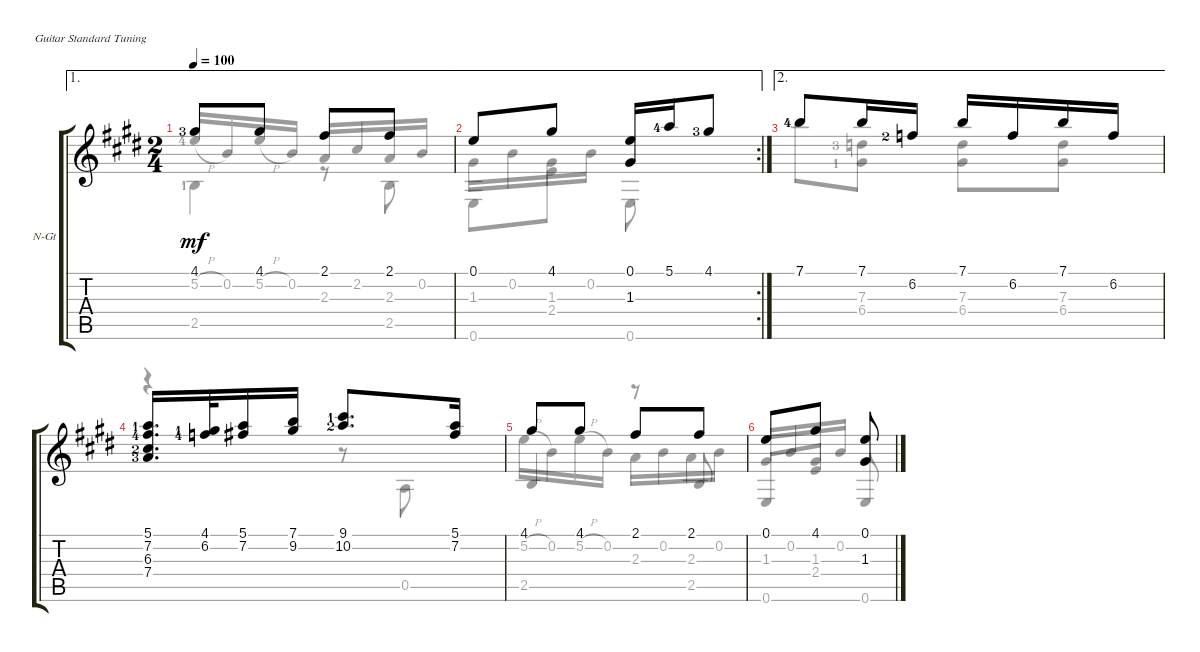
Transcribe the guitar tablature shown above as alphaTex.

\defaultSystemsLayout 4
\bracketExtendMode groupsimilarinstruments
\firstSystemTrackNameOrientation horizontal
\otherSystemsTrackNameOrientation horizontal
\track ("Nylon Guitar" "N-Gt") {instrument acousticguitarnylon}
\staff {score tabs}
\tuning (E4 B3 G3 D3 A2 E2)
\voice
\ae 1
\ts (2 4)
\tempo 100
\clef g2
\ks e
4.1{lf 4}.8{dy mf} 4.1.8 2.1.8 2.1.8 |
\ae 1
\rc 2
0.1.8 4.1.8 (0.1 1.3).16 5.1{lf 5}.16 4.1{lf 4}.8 |
\ae 2
7.1{lf 5}.8 7.1.16 6.2{lf 3}.16 7.1.16 6.2.16 7.1.16 6.2.16 |
(5.1{lf 2} 7.2{lf 5} 6.3{lf 3} 7.4{lf 4}).16{d} (4.1{lf 2} 6.2{lf 5}).32 (7.2 5.1).16 (7.1 9.2).16 (10.2{lf 3} 9.1{lf 2}).8{d} (5.1 7.2).16 |
4.1.8 4.1.8 2.1.8 2.1.8 |
0.1.8 4.1.8 (1.3 0.1).8
\voice
\clef g2
\ottava regular
\simile none
\ks e
5.2{h lf 5}.16{dy mf beam invert} 0.2.16 5.2{h}.16 0.2.16 2.3.16{beam invert} 2.2.16 2.3.16 0.2.16 |
1.3.16 0.2.16 1.3.16 0.2.16 |
7.1{lf 5}.8 (7.3{lf 4} 6.4{lf 2}).8 (6.4 7.3).8 (7.3 6.4).8 |
r.4 r.8 0.5.8 |
2.5.4{beam invert} r.8{beam invert} 2.5.8{beam invert} |
0.6.8{beam invert} 2.4.8 0.6.8{beam invert}
\voice
\clef g2
\ottava regular
\simile none
\ks e
2.5{lf 2}.4{dy mf} r.8 2.5.8 |
0.6.8 2.4.8 0.6.8 |
|
|
5.2{h}.16 0.2.16 5.2{h}.16 0.2.16 2.3.16 0.2.16 2.3.16 0.2.16 |
1.3.16{beam invert} 0.2.16 1.3.16 0.2.16
